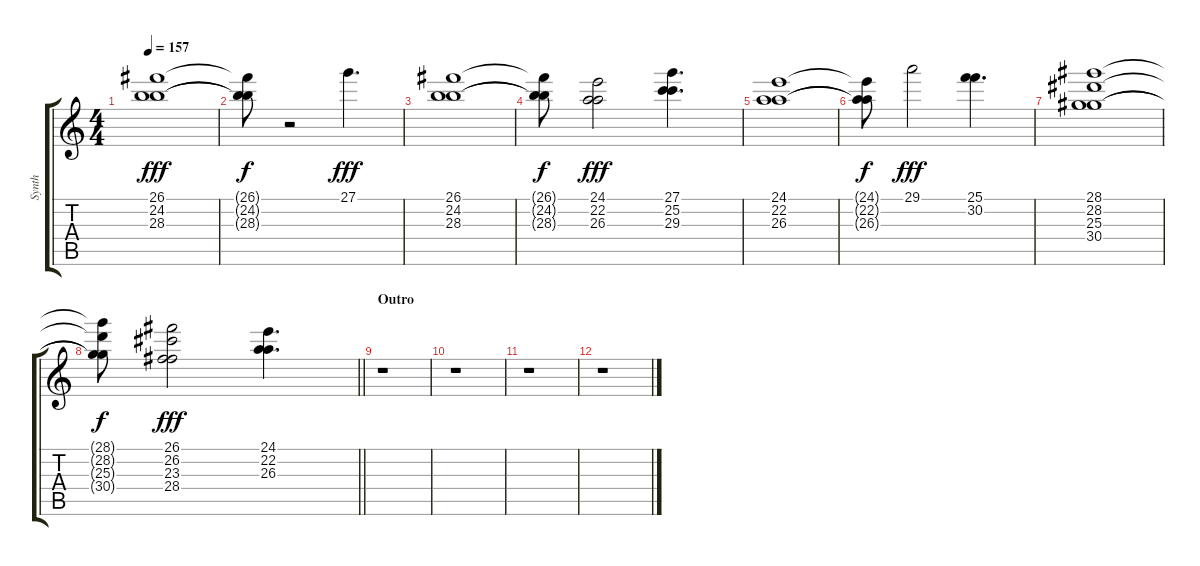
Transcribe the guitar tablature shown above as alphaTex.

\track ("Synth" "Synth") {instrument lead1square}
\staff {score tabs}
\tuning (E4 B3 G3 D3 A2 E2) {hide}
\ts (4 4)
\tempo 157
\clef g2
\ks c
(26.1 24.2 28.3).1{dy fff} |
(26.1{t} 24.2{t} 28.3{t}).8{dy f} r.2 27.1.4{d dy fff} |
(26.1 24.2 28.3).1 |
(26.1{t} 24.2{t} 28.3{t}).8{dy f} (24.1 22.2 26.3).2{dy fff} (27.1 25.2 29.3).4{d} |
(24.1 22.2 26.3).1 |
(24.1{t} 22.2{t} 26.3{t}).8{dy f} 29.1.2{dy fff} (25.1 30.2).4{d} |
(28.1 28.2 25.3 30.4).1 |
\barLineRight lightlight
(28.1{t} 28.2{t} 25.3{t} 30.4{t}).8{dy f} (26.1 26.2 23.3 28.4).2{dy fff} (24.1 22.2 26.3).4{d} |
\section ("" "Outro")
r.1 |
r.1 |
r.1 |
r.1
